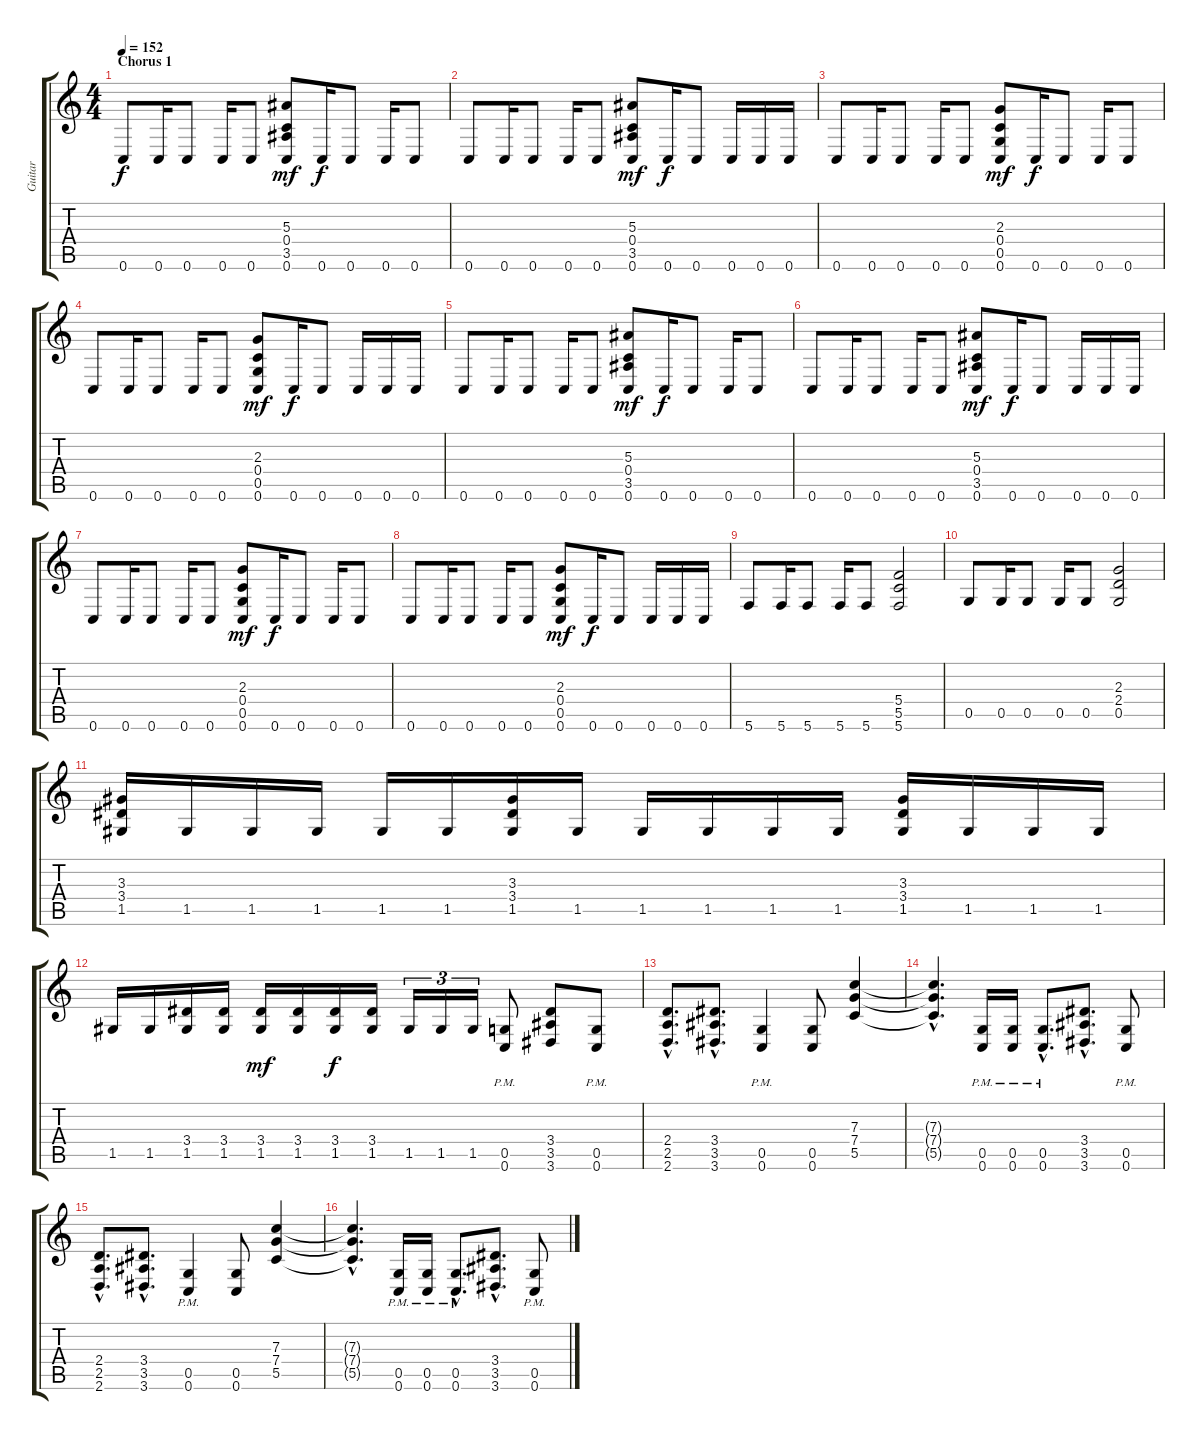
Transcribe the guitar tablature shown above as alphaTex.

\track ("Guitar" "Guitar") {instrument distortionguitar}
\staff {score tabs}
\tuning (D4 A3 F3 C3 G2 C2) {hide}
\ts (4 4)
\section ("" "Chorus 1")
\tempo 152
\clef g2
\ks c
0.6.8{dy f} 0.6.16 0.6.8 0.6.16 0.6.8 (5.3 0.4 3.5 0.6).8{dy mf} 0.6.16{dy f} 0.6.8 0.6.16 0.6.8 |
0.6.8 0.6.16 0.6.8 0.6.16 0.6.8 (5.3 0.4 3.5 0.6).8{dy mf} 0.6.16{dy f} 0.6.8 0.6.16 0.6.16 0.6.16 |
0.6.8 0.6.16 0.6.8 0.6.16 0.6.8 (2.3 0.4 0.5 0.6).8{dy mf} 0.6.16{dy f} 0.6.8 0.6.16 0.6.8 |
0.6.8 0.6.16 0.6.8 0.6.16 0.6.8 (2.3 0.4 0.5 0.6).8{dy mf} 0.6.16{dy f} 0.6.8 0.6.16 0.6.16 0.6.16 |
0.6.8 0.6.16 0.6.8 0.6.16 0.6.8 (5.3 0.4 3.5 0.6).8{dy mf} 0.6.16{dy f} 0.6.8 0.6.16 0.6.8 |
0.6.8 0.6.16 0.6.8 0.6.16 0.6.8 (5.3 0.4 3.5 0.6).8{dy mf} 0.6.16{dy f} 0.6.8 0.6.16 0.6.16 0.6.16 |
0.6.8 0.6.16 0.6.8 0.6.16 0.6.8 (2.3 0.4 0.5 0.6).8{dy mf} 0.6.16{dy f} 0.6.8 0.6.16 0.6.8 |
0.6.8 0.6.16 0.6.8 0.6.16 0.6.8 (2.3 0.4 0.5 0.6).8{dy mf} 0.6.16{dy f} 0.6.8 0.6.16 0.6.16 0.6.16 |
5.6.8 5.6.16 5.6.8 5.6.16 5.6.8 (5.4 5.5 5.6).2 |
0.5.8 0.5.16 0.5.8 0.5.16 0.5.8 (2.3 2.4 0.5).2 |
(3.3 3.4 1.5).16 1.5.16 1.5.16 1.5.16 1.5.16 1.5.16 (3.3 3.4 1.5).16 1.5.16 1.5.16 1.5.16 1.5.16 1.5.16 (3.3 3.4 1.5).16 1.5.16 1.5.16 1.5.16 |
1.5.16 1.5.16 (3.4 1.5).16 (3.4 1.5).16 (3.4 1.5).16{dy mf} (3.4 1.5).16 (3.4 1.5).16{dy f} (3.4 1.5).16 1.5.16{tu (3 2)} 1.5.16{tu (3 2)} 1.5.16{tu (3 2)} (0.5{pm} 0.6).8 (3.4 3.5 3.6).8 (0.5{pm} 0.6).8 |
(2.4{hac} 2.5{hac} 2.6{hac}).8{d} (3.4{hac} 3.5{hac} 3.6{hac}).8{d} (0.5{pm} 0.6).4 (0.5 0.6).8 (7.3 7.4 5.5).4 |
(7.3{hac t} 7.4{hac t} 5.5{hac t}).4{d} (0.5{pm} 0.6).16 (0.5{pm} 0.6).16 (0.5{hac pm} 0.6{hac}).8{d} (3.4{hac} 3.5{hac} 3.6{hac}).8{d} (0.5{pm} 0.6).8 |
(2.4{hac} 2.5{hac} 2.6{hac}).8{d} (3.4{hac} 3.5{hac} 3.6{hac}).8{d} (0.5{pm} 0.6).4 (0.5 0.6).8 (7.3 7.4 5.5).4 |
(7.3{hac t} 7.4{hac t} 5.5{hac t}).4{d} (0.5{pm} 0.6).16 (0.5{pm} 0.6).16 (0.5{hac pm} 0.6{hac}).8{d} (3.4{hac} 3.5{hac} 3.6{hac}).8{d} (0.5{pm} 0.6).8
